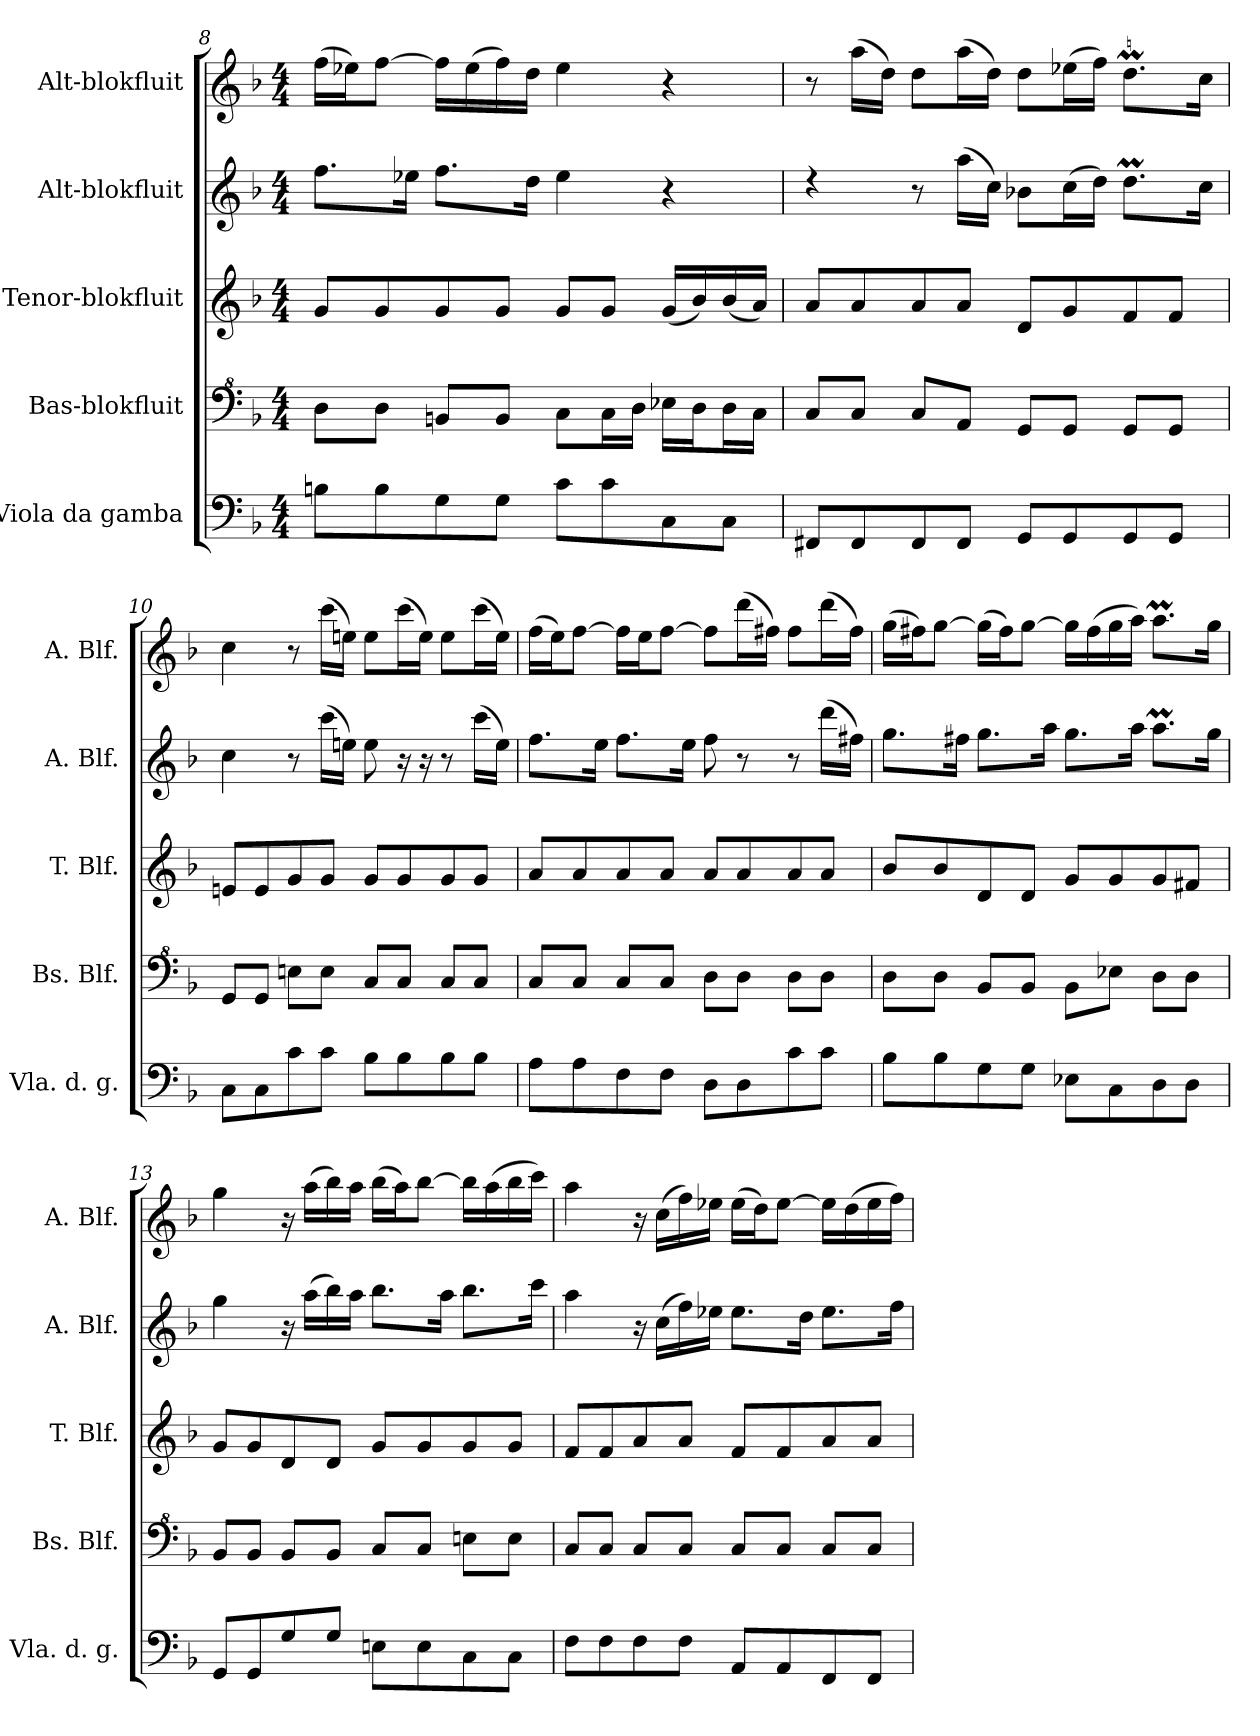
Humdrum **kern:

**kern	**kern	**kern	**kern	**kern
*part5	*part4	*part3	*part2	*part1
*staff5	*staff4	*staff3	*staff2	*staff1
*I"Viola da gamba	*I"Bas-blokfluit	*I"Tenor-blokfluit	*I"Alt-blokfluit	*I"Alt-blokfluit
*I'Vla. d. g.	*I'Bs. Blf.	*I'T. Blf.	*I'A. Blf.	*I'A. Blf.
*clefF4	*clefF^4	*clefG2	*clefG2	*clefG2
*k[b-]	*k[b-]	*k[b-]	*k[b-]	*k[b-]
*M4/4	*M4/4	*M4/4	*M4/4	*M4/4
=8	=8	=8	=8	=8
8Bn\L	8d\L	8g/L	8.ff\L	(16ff\LL
.	.	.	.	16ee-X\J)
8B\	8d\J	8g/	.	[8ff\J
.	.	.	16ee-X\Jk	.
8G\	8Bn/L	8g/	8.ff\L	16ff\LL]
.	.	.	.	(16ee-\
8G\J	8B/J	8g/J	.	16ff\)
.	.	.	16dd\Jk	16dd\JJ
8c\L	8c\L	8g/L	4ee-\	4ee-\
8c\	16c\L	8g/J	.	.
.	16d\JJ	.	.	.
8C\	16e-X\LL	(16g/LL	4r	4r
.	16d\J	16b-/)	.	.
8C\J	16d\L	(16b-/	.	.
.	16c\JJ	16a/JJ)	.	.
=9	=9	=9	=9	=9
8FF#X/L	8c/L	8a/L	4rdd	8r
8FF#/	8c/J	8a/	.	(16aa\LL
.	.	.	.	16dd\JJ)
8FF#/	8c/L	8a/	8r	8dd\L
8FF#/J	8A/J	8a/J	(16aa\LL	(16aa\L
.	.	.	16cc\JJ)	16dd\JJ)
8GG/L	8G/L	8d/L	8b-X\L	8dd\L
8GG/	8G/J	8g/	(16cc\L	(16ee-X\L
.	.	.	16dd\JJ)	16ff\JJ)
8GG/	8G/L	8f/	8.ddM\L	8.ddM\L
8GG/J	8G/J	8f/J	.	.
.	.	.	16cc\Jk	16cc\Jk
!!LO:PB:g=z
=10	=10	=10	=10	=10
8C\L	8G/L	8en/L	4cc\	4cc\
8C\	8G/J	8e/	.	.
8c\	8en\L	8g/	8r	8r
8c\J	8e\J	8g/J	(16ccc\LL	(16ccc\LL
.	.	.	16een\JJ)	16een\JJ)
8B-\L	8c/L	8g/L	8ee\	8ee\L
8B-\	8c/J	8g/	16r	(16ccc\L
.	.	.	16r	16ee\JJ)
8B-\	8c/L	8g/	8r	8ee\L
8B-\J	8c/J	8g/J	(16ccc\LL	(16ccc\L
.	.	.	16ee\JJ)	16ee\JJ)
=11	=11	=11	=11	=11
8A\L	8c/L	8a/L	8.ff\L	(16ff\LL
.	.	.	.	16ee\J)
8A\	8c/J	8a/	.	[8ff\J
.	.	.	16ee\Jk	.
8F\	8c/L	8a/	8.ff\L	16ff\LL]
.	.	.	.	16ee\J
8F\J	8c/J	8a/J	.	[8ff\J
.	.	.	16ee\Jk	.
8D\L	8d\L	8a/L	8ff\	8ff\L]
8D\	8d\J	8a/	8r	(16ddd\L
.	.	.	.	16ff#X\JJ)
8c\	8d\L	8a/	8r	8ff#\L
8c\J	8d\J	8a/J	(16ddd\LL	(16ddd\L
.	.	.	16ff#X\JJ)	16ff#\JJ)
=12	=12	=12	=12	=12
8B-\L	8d\L	8b-/L	8.gg\L	(16gg\LL
.	.	.	.	16ff#X\J)
8B-\	8d\J	8b-/	.	[8gg\J
.	.	.	16ff#X\Jk	.
8G\	8B-/L	8d/	8.gg\L	(16gg\LL]
.	.	.	.	16ff#\J)
8G\J	8B-/J	8d/J	.	[8gg\J
.	.	.	16aa\Jk	.
8E-X\L	8B-\L	8g/L	8.gg\L	16gg\LL]
.	.	.	.	(16ff#\
8C\	8e-X\J	8g/	.	16gg\
.	.	.	16aa\Jk	16aa\JJ)
8D\	8d\L	8g/	8.aam\L	8.aam\L
8D\J	8d\J	8f#X/J	.	.
.	.	.	16gg\Jk	16gg\Jk
!!LO:LB:g=z
=13	=13	=13	=13	=13
8GG/L	8B-/L	8g/L	4gg\	4gg\
8GG/	8B-/J	8g/	.	.
8G/	8B-/L	8d/	16r	16r
.	.	.	(16aa\LL	(16aa\LL
8G/J	8B-/J	8d/J	16bb-\)	16bb-\)
.	.	.	16aa\JJ	16aa\JJ
8En\L	8c/L	8g/L	8.bb-\L	(16bb-\LL
.	.	.	.	16aa\J)
8E\	8c/J	8g/	.	[8bb-\J
.	.	.	16aa\Jk	.
8C\	8en\L	8g/	8.bb-\L	16bb-\LL]
.	.	.	.	(16aa\
8C\J	8e\J	8g/J	.	16bb-\
.	.	.	16ccc\Jk	16ccc\JJ)
=14	=14	=14	=14	=14
8F\L	8c/L	8f/L	4aa\	4aa\
8F\	8c/J	8f/	.	.
8F\	8c/L	8a/	16r	16r
.	.	.	(16cc\LL	(16cc\LL
8F\J	8c/J	8a/J	16ff\)	16ff\)
.	.	.	16ee-X\JJ	16ee-X\JJ
8AA/L	8c/L	8f/L	8.ee-\L	(16ee-\LL
.	.	.	.	16dd\J)
8AA/	8c/J	8f/	.	[8ee-\J
.	.	.	16dd\Jk	.
8FF/	8c/L	8a/	8.ee-\L	16ee-\LL]
.	.	.	.	(16dd\
8FF/J	8c/J	8a/J	.	16ee-\
.	.	.	16ff\Jk	16ff\JJ)
=	=	=	=	=
*-	*-	*-	*-	*-
